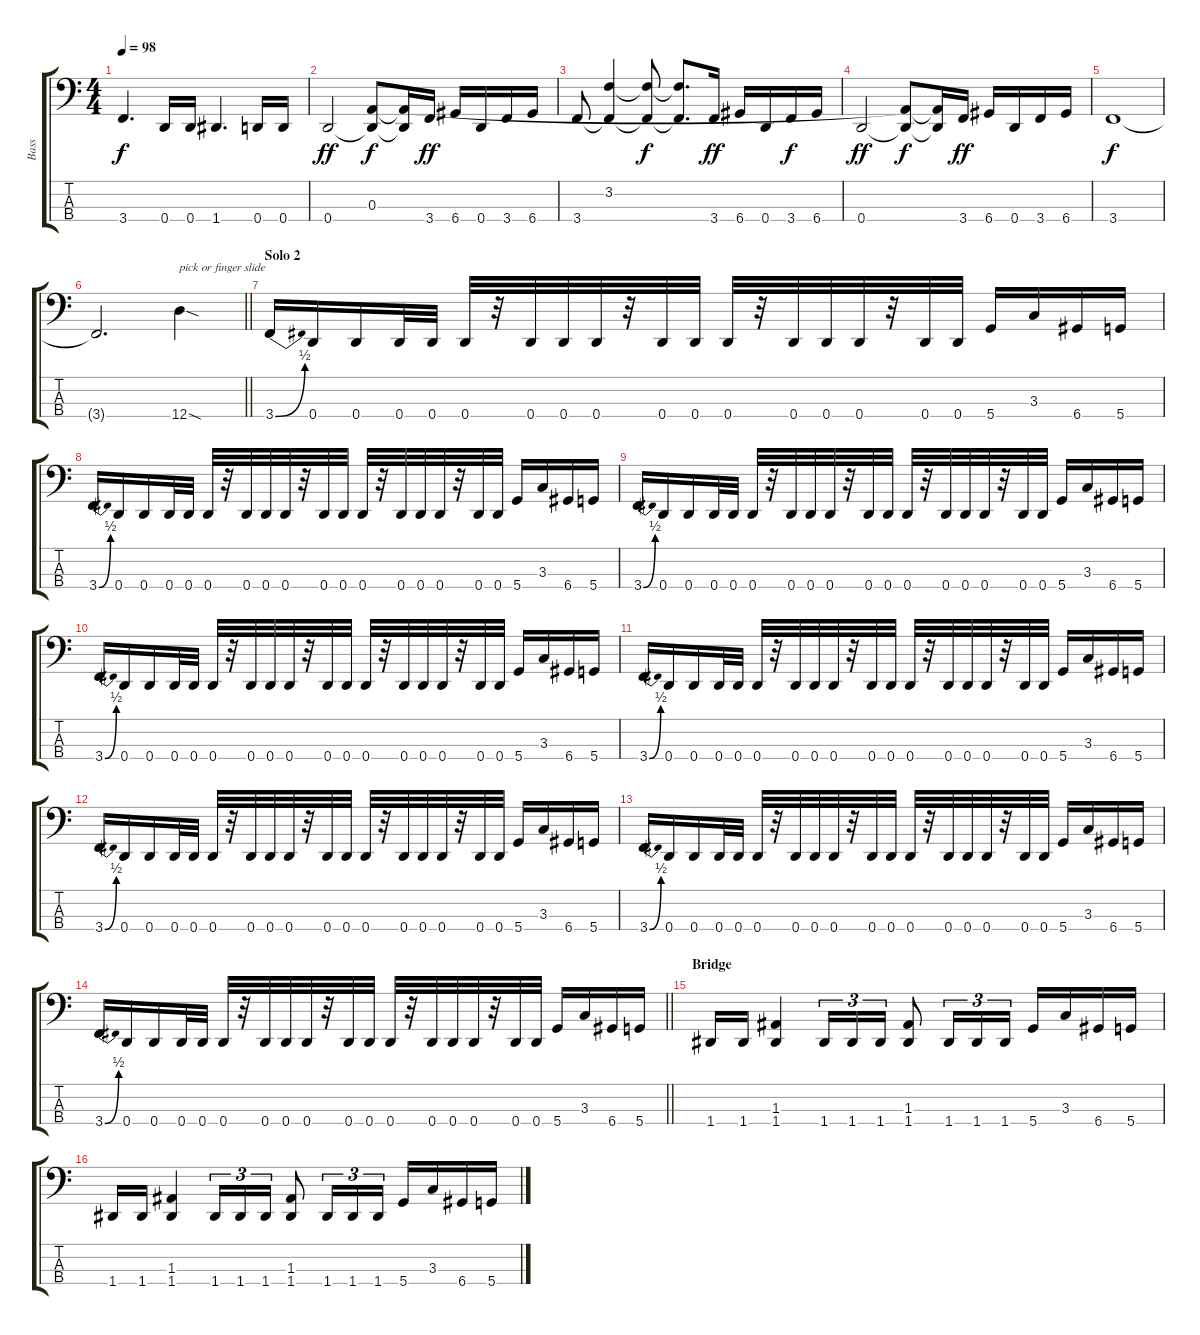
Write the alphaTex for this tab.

\track ("Bass" "Bass") {instrument distortionguitar}
\staff {score tabs}
\tuning (G2 D2 A1 D1) {hide}
\ts (4 4)
\tempo 98
\clef f4
\ks c
3.4.4{d dy f} 0.4.16 0.4.16 1.4.4{d} 0.4.16 0.4.16 |
0.4.2{dy ff} (0.3{t} 0.4{t}).8{dy f} (0.3{t} 0.4{t}).16 3.4.16{dy ff} 6.4.16 0.4.16 3.4.16 6.4.16 |
3.4.8 (3.2 3.4{t}).4 (3.2{t} 3.4{t}).8{dy f} (3.2{t} 3.4{t}).8{d} 3.4.16{dy ff} 6.4.16 0.4.16 3.4.16{dy f} 6.4.16 |
0.4.2{dy ff} (0.3{t} 0.4{t}).8{dy f} (0.3{t} 0.4{t}).16 3.4.16{dy ff} 6.4.16 0.4.16 3.4.16 6.4.16 |
3.4.1{dy f} |
\barLineRight lightlight
3.4{t}.2{d} 12.4{sod}.4{txt "pick or finger slide"} |
\section ("" "Solo 2")
3.4{be (bend 0 0 60 2)}.16 0.4.16 0.4.16 0.4.32 0.4.32 0.4.32 r.32 0.4.32 0.4.32 0.4.32 r.32 0.4.32 0.4.32 0.4.32 r.32 0.4.32 0.4.32 0.4.32 r.32 0.4.32 0.4.32 5.4.16 3.3.16 6.4.16 5.4.16 |
3.4{be (bend 0 0 60 2)}.16 0.4.16 0.4.16 0.4.32 0.4.32 0.4.32 r.32 0.4.32 0.4.32 0.4.32 r.32 0.4.32 0.4.32 0.4.32 r.32 0.4.32 0.4.32 0.4.32 r.32 0.4.32 0.4.32 5.4.16 3.3.16 6.4.16 5.4.16 |
3.4{be (bend 0 0 60 2)}.16 0.4.16 0.4.16 0.4.32 0.4.32 0.4.32 r.32 0.4.32 0.4.32 0.4.32 r.32 0.4.32 0.4.32 0.4.32 r.32 0.4.32 0.4.32 0.4.32 r.32 0.4.32 0.4.32 5.4.16 3.3.16 6.4.16 5.4.16 |
3.4{be (bend 0 0 60 2)}.16 0.4.16 0.4.16 0.4.32 0.4.32 0.4.32 r.32 0.4.32 0.4.32 0.4.32 r.32 0.4.32 0.4.32 0.4.32 r.32 0.4.32 0.4.32 0.4.32 r.32 0.4.32 0.4.32 5.4.16 3.3.16 6.4.16 5.4.16 |
3.4{be (bend 0 0 60 2)}.16 0.4.16 0.4.16 0.4.32 0.4.32 0.4.32 r.32 0.4.32 0.4.32 0.4.32 r.32 0.4.32 0.4.32 0.4.32 r.32 0.4.32 0.4.32 0.4.32 r.32 0.4.32 0.4.32 5.4.16 3.3.16 6.4.16 5.4.16 |
3.4{be (bend 0 0 60 2)}.16 0.4.16 0.4.16 0.4.32 0.4.32 0.4.32 r.32 0.4.32 0.4.32 0.4.32 r.32 0.4.32 0.4.32 0.4.32 r.32 0.4.32 0.4.32 0.4.32 r.32 0.4.32 0.4.32 5.4.16 3.3.16 6.4.16 5.4.16 |
3.4{be (bend 0 0 60 2)}.16 0.4.16 0.4.16 0.4.32 0.4.32 0.4.32 r.32 0.4.32 0.4.32 0.4.32 r.32 0.4.32 0.4.32 0.4.32 r.32 0.4.32 0.4.32 0.4.32 r.32 0.4.32 0.4.32 5.4.16 3.3.16 6.4.16 5.4.16 |
\barLineRight lightlight
3.4{be (bend 0 0 60 2)}.16 0.4.16 0.4.16 0.4.32 0.4.32 0.4.32 r.32 0.4.32 0.4.32 0.4.32 r.32 0.4.32 0.4.32 0.4.32 r.32 0.4.32 0.4.32 0.4.32 r.32 0.4.32 0.4.32 5.4.16 3.3.16 6.4.16 5.4.16 |
\section ("" "Bridge")
1.4.16 1.4.16 (1.3 1.4).4 1.4.16{tu (3 2)} 1.4.16{tu (3 2)} 1.4.16{tu (3 2)} (1.3 1.4).8 1.4.16{tu (3 2)} 1.4.16{tu (3 2)} 1.4.16{tu (3 2)} 5.4.16 3.3.16 6.4.16 5.4.16 |
1.4.16 1.4.16 (1.3 1.4).4 1.4.16{tu (3 2)} 1.4.16{tu (3 2)} 1.4.16{tu (3 2)} (1.3 1.4).8 1.4.16{tu (3 2)} 1.4.16{tu (3 2)} 1.4.16{tu (3 2)} 5.4.16 3.3.16 6.4.16 5.4.16
